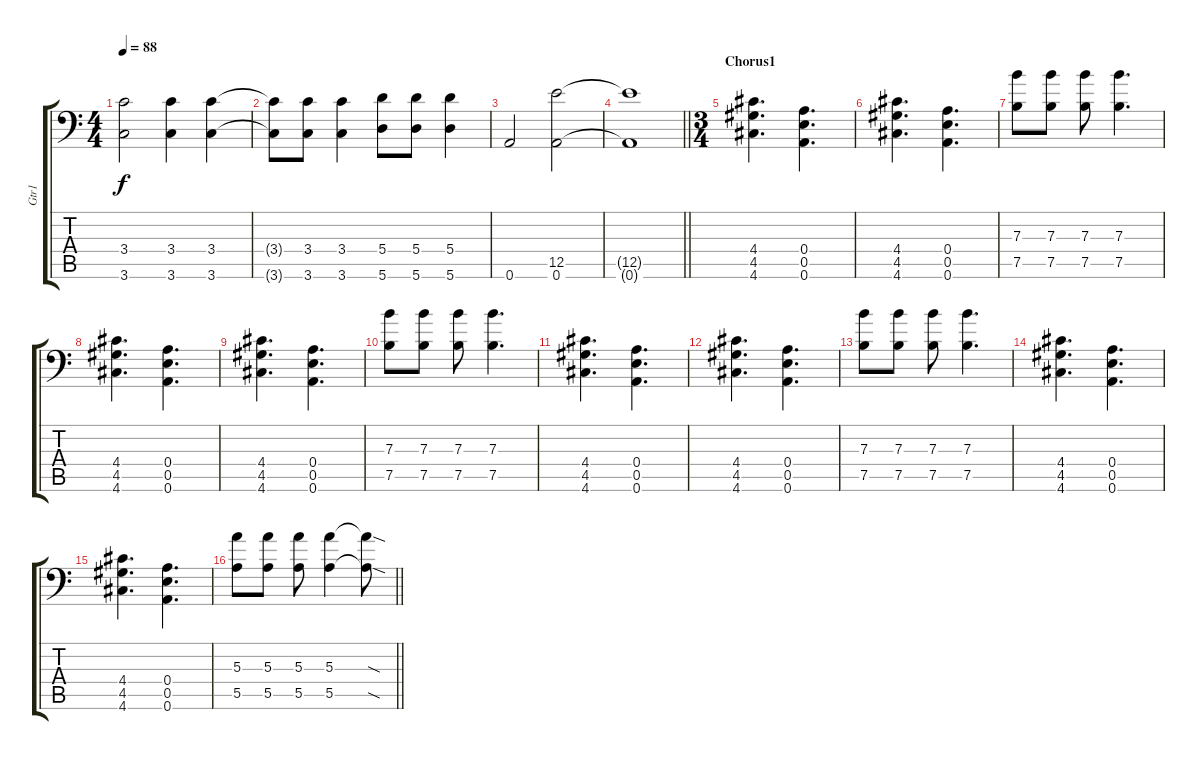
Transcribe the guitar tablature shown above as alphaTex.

\track ("Gtr1" "Gtr1") {instrument distortionguitar}
\staff {score tabs}
\tuning (Db4 A3 E3 A2 E2 A1) {hide}
\ts (4 4)
\tempo 88
\clef f4
\ks c
(3.4 3.6).2{dy f} (3.4 3.6).4 (3.4 3.6).4 |
(3.4{t} 3.6{t}).8 (3.4 3.6).8 (3.4 3.6).4 (5.4 5.6).8 (5.4 5.6).8 (5.4 5.6).4 |
0.6.2 (12.5 0.6).2 |
\barLineRight lightlight
(12.5{t} 0.6{t}).1 |
\ts (3 4)
\section ("" "Chorus1")
(4.4 4.5 4.6).4{d} (0.4 0.5 0.6).4{d} |
(4.4 4.5 4.6).4{d} (0.4 0.5 0.6).4{d} |
(7.3 7.5).8 (7.3 7.5).8 (7.3 7.5).8 (7.3 7.5).4{d} |
(4.4 4.5 4.6).4{d} (0.4 0.5 0.6).4{d} |
(4.4 4.5 4.6).4{d} (0.4 0.5 0.6).4{d} |
(7.3 7.5).8 (7.3 7.5).8 (7.3 7.5).8 (7.3 7.5).4{d} |
(4.4 4.5 4.6).4{d} (0.4 0.5 0.6).4{d} |
(4.4 4.5 4.6).4{d} (0.4 0.5 0.6).4{d} |
(7.3 7.5).8 (7.3 7.5).8 (7.3 7.5).8 (7.3 7.5).4{d} |
(4.4 4.5 4.6).4{d} (0.4 0.5 0.6).4{d} |
(4.4 4.5 4.6).4{d} (0.4 0.5 0.6).4{d} |
\barLineRight lightlight
(5.3 5.5).8 (5.3 5.5).8 (5.3 5.5).8 (5.3 5.5).4 (5.3{sod t} 5.5{sod t}).8
